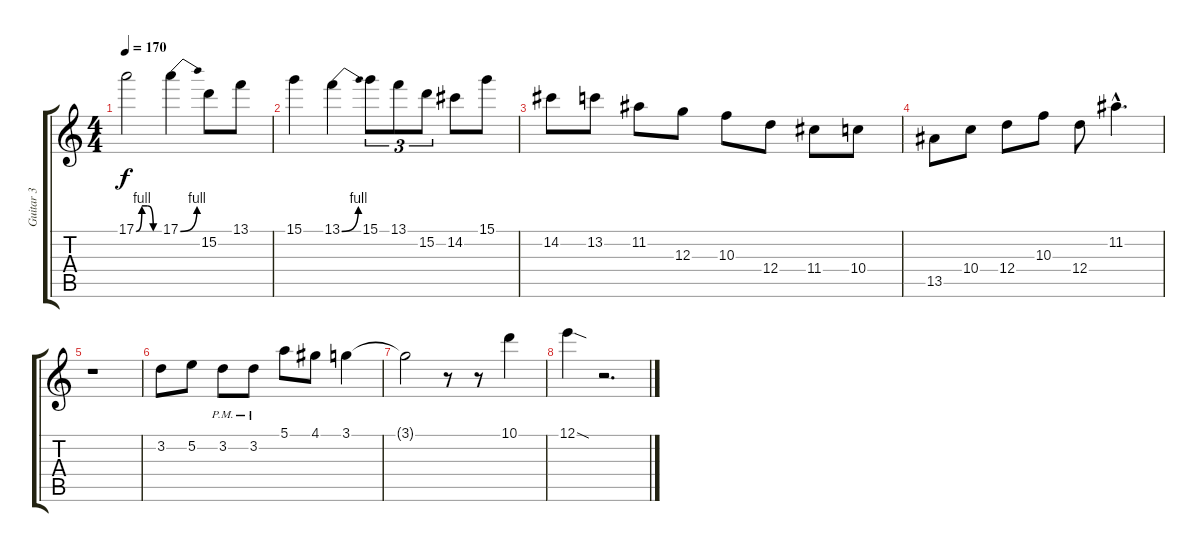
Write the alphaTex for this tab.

\track ("Guitar 3" "Guitar 3") {instrument distortionguitar}
\staff {score tabs}
\tuning (E4 B3 G3 D3 A2 E2) {hide}
\ts (4 4)
\tempo 170
\clef g2
\ks c
17.1{be (custom 0 0 15 4 30 4 45 0 60 0)}.2{dy f} 17.1{be (bend 0 0 60 4)}.4 15.2.8 13.1.8 |
15.1.4 13.1{be (bend 0 0 60 4)}.4 15.1.8{tu (3 2)} 13.1.8{tu (3 2)} 15.2.8{tu (3 2)} 14.2.8 15.1.8 |
14.2.8 13.2.8 11.2.8 12.3.8 10.3.8 12.4.8 11.4.8 10.4.8 |
13.5.8 10.4.8 12.4.8 10.3.8 12.4.8 11.2{hac}.4{d} |
r.1 |
3.2.8 5.2.8 3.2{pm}.8 3.2{pm}.8 5.1.8 4.1.8 3.1.4 |
3.1{t}.2 r.8 r.8 10.1.4 |
12.1{sod}.4 r.2{d}
